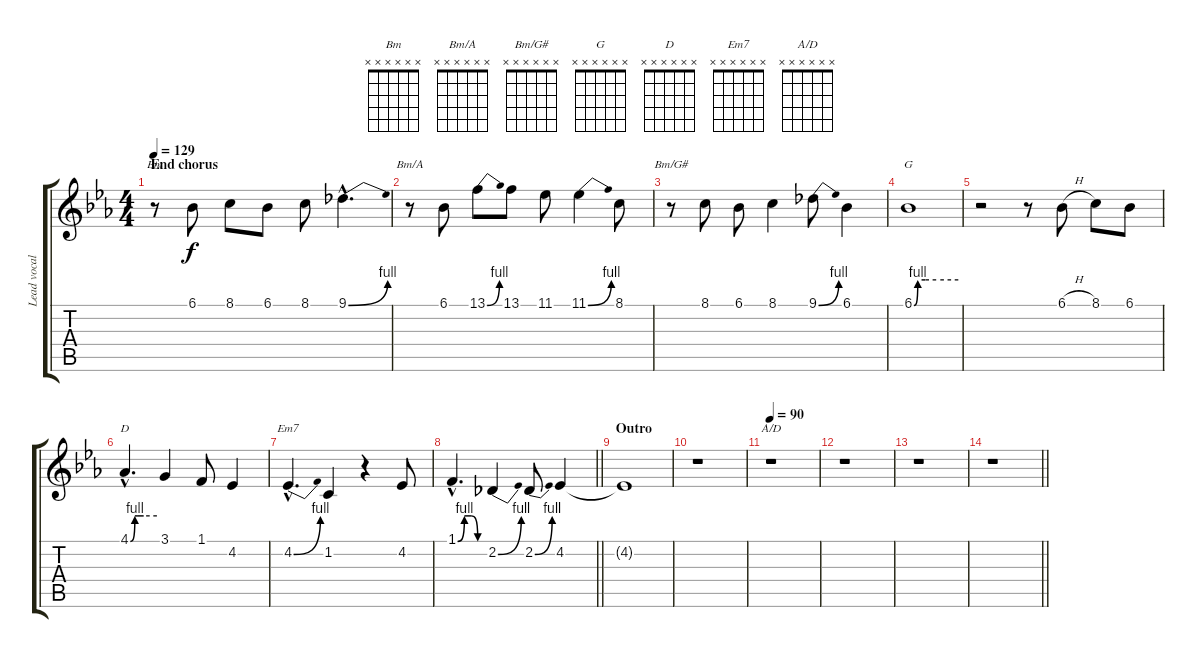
\track ("Lead vocal" "Lead vocal") {instrument flute}
\staff {score tabs}
\tuning (E4 B3 G3 D3 A2 E2) {hide}
\chord ("Bm" x x x x x x)
\chord ("Bm/A" x x x x x x)
\chord ("Bm/G#" x x x x x x)
\chord ("G" x x x x x x)
\chord ("D" x x x x x x)
\chord ("Em7" x x x x x x)
\chord ("A/D" x x x x x x)
\ts (4 4)
\section ("" "End chorus")
\tempo 129
\clef g2
\ks eb
r.8{ch "Bm" dy f} 6.1.8 8.1.8 6.1.8 8.1.8 9.1{be (bend 0 0 60 4) hac}.4{d} |
r.8{ch "Bm/A"} 6.1.8 13.1{be (bend 0 0 60 4)}.8 13.1.8 11.1.8 11.1{be (bend 0 0 60 4)}.4 8.1.8 |
r.8{ch "Bm/G#"} 8.1.8 6.1.8 8.1.4 9.1{be (bend 0 0 60 4)}.8 6.1.4 |
6.1{be (custom 0 0 5 4 15 4 30 4 60 4)}.1{ch "G"} |
r.2 r.8 6.1{h}.8 8.1.8 6.1.8 |
4.1{be (custom 0 0 10 4 15 4 30 4 60 4) hac}.4{d ch "D"} 3.1.4 1.1.8 4.2.4 |
4.2{be (bend 0 0 60 4) hac}.4{d ch "Em7"} 1.2.4 r.4 4.2.8 |
\barLineRight lightlight
1.1{be (custom 0 0 15 4 30 4 45 0 60 0) hac}.4{d} 2.2{be (bend 0 0 60 4)}.4 2.2{be (bend 0 0 60 4)}.8 4.2.4 |
\section ("" "Outro")
4.2{t}.1 |
r.1 |
\tempo 90
r.1{ch "A/D"} |
r.1 |
r.1 |
\barLineRight lightlight
r.1
